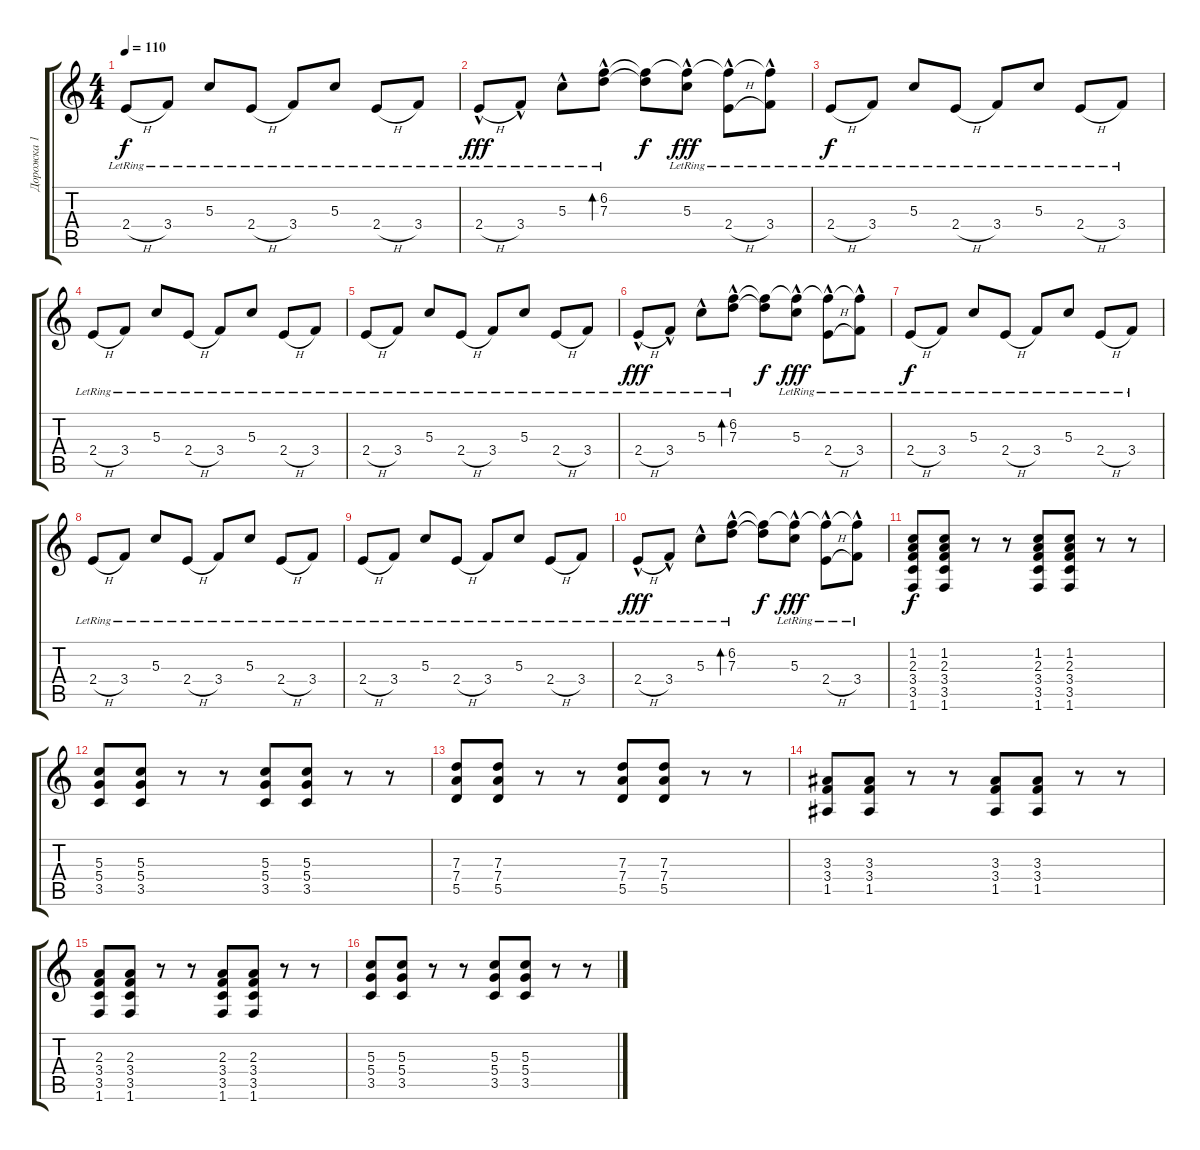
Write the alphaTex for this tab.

\track ("Дорожка 1" "Дорожка 1") {instrument electricguitarclean}
\staff {score tabs}
\tuning (E4 B3 G3 D3 A2 E2) {hide}
\ts (4 4)
\tempo 110
\clef g2
\ks c
2.4{h lr}.8{dy f instrument overdrivenguitar} 3.4{lr}.8 5.3{lr}.8 2.4{h lr}.8 3.4{lr}.8 5.3{lr}.8 2.4{h lr}.8 3.4{lr}.8 |
2.4{h hac lr}.8{dy fff instrument overdrivenguitar} 3.4{hac lr}.8 5.3{hac lr}.8 (6.2{hac lr} 7.3{hac lr}).8{bd 60} (6.2{t} 7.3{t}).8{dy f} (6.2{t} 5.3{hac lr}).8{dy fff} (6.2{t} 2.4{h hac lr}).8 (6.2{t} 3.4{hac lr}).8 |
2.4{h lr}.8{dy f instrument overdrivenguitar} 3.4{lr}.8 5.3{lr}.8 2.4{h lr}.8 3.4{lr}.8 5.3{lr}.8 2.4{h lr}.8 3.4{lr}.8 |
2.4{h lr}.8{instrument overdrivenguitar} 3.4{lr}.8 5.3{lr}.8 2.4{h lr}.8 3.4{lr}.8 5.3{lr}.8 2.4{h lr}.8 3.4{lr}.8 |
2.4{h lr}.8{instrument overdrivenguitar} 3.4{lr}.8 5.3{lr}.8 2.4{h lr}.8 3.4{lr}.8 5.3{lr}.8 2.4{h lr}.8 3.4{lr}.8 |
2.4{h hac lr}.8{dy fff instrument overdrivenguitar} 3.4{hac lr}.8 5.3{hac lr}.8 (6.2{hac lr} 7.3{hac lr}).8{bd 60} (6.2{t} 7.3{t}).8{dy f} (6.2{t} 5.3{hac lr}).8{dy fff} (6.2{t} 2.4{h hac lr}).8 (6.2{t} 3.4{hac lr}).8 |
2.4{h lr}.8{dy f instrument overdrivenguitar} 3.4{lr}.8 5.3{lr}.8 2.4{h lr}.8 3.4{lr}.8 5.3{lr}.8 2.4{h lr}.8 3.4{lr}.8 |
2.4{h lr}.8{instrument overdrivenguitar} 3.4{lr}.8 5.3{lr}.8 2.4{h lr}.8 3.4{lr}.8 5.3{lr}.8 2.4{h lr}.8 3.4{lr}.8 |
2.4{h lr}.8{instrument overdrivenguitar} 3.4{lr}.8 5.3{lr}.8 2.4{h lr}.8 3.4{lr}.8 5.3{lr}.8 2.4{h lr}.8 3.4{lr}.8 |
2.4{h hac lr}.8{dy fff instrument overdrivenguitar} 3.4{hac lr}.8 5.3{hac lr}.8 (6.2{hac lr} 7.3{hac lr}).8{bd 60} (6.2{t} 7.3{t}).8{dy f} (6.2{t} 5.3{hac lr}).8{dy fff} (6.2{t} 2.4{h hac lr}).8 (6.2{t} 3.4{hac lr}).8 |
(1.2 2.3 3.4 3.5 1.6).8{dy f instrument distortionguitar} (1.2 2.3 3.4 3.5 1.6).8 r.8 r.8 (1.2 2.3 3.4 3.5 1.6).8 (1.2 2.3 3.4 3.5 1.6).8 r.8 r.8 |
(5.3 5.4 3.5).8 (5.3 5.4 3.5).8 r.8 r.8 (5.3 5.4 3.5).8 (5.3 5.4 3.5).8 r.8 r.8 |
(7.3 7.4 5.5).8 (7.3 7.4 5.5).8 r.8 r.8 (7.3 7.4 5.5).8 (7.3 7.4 5.5).8 r.8 r.8 |
(3.3 3.4 1.5).8 (3.3 3.4 1.5).8 r.8 r.8 (3.3 3.4 1.5).8 (3.3 3.4 1.5).8 r.8 r.8 |
(2.3 3.4 3.5 1.6).8{instrument distortionguitar} (2.3 3.4 3.5 1.6).8 r.8 r.8 (2.3 3.4 3.5 1.6).8 (2.3 3.4 3.5 1.6).8 r.8 r.8 |
(5.3 5.4 3.5).8 (5.3 5.4 3.5).8 r.8 r.8 (5.3 5.4 3.5).8 (5.3 5.4 3.5).8 r.8 r.8
